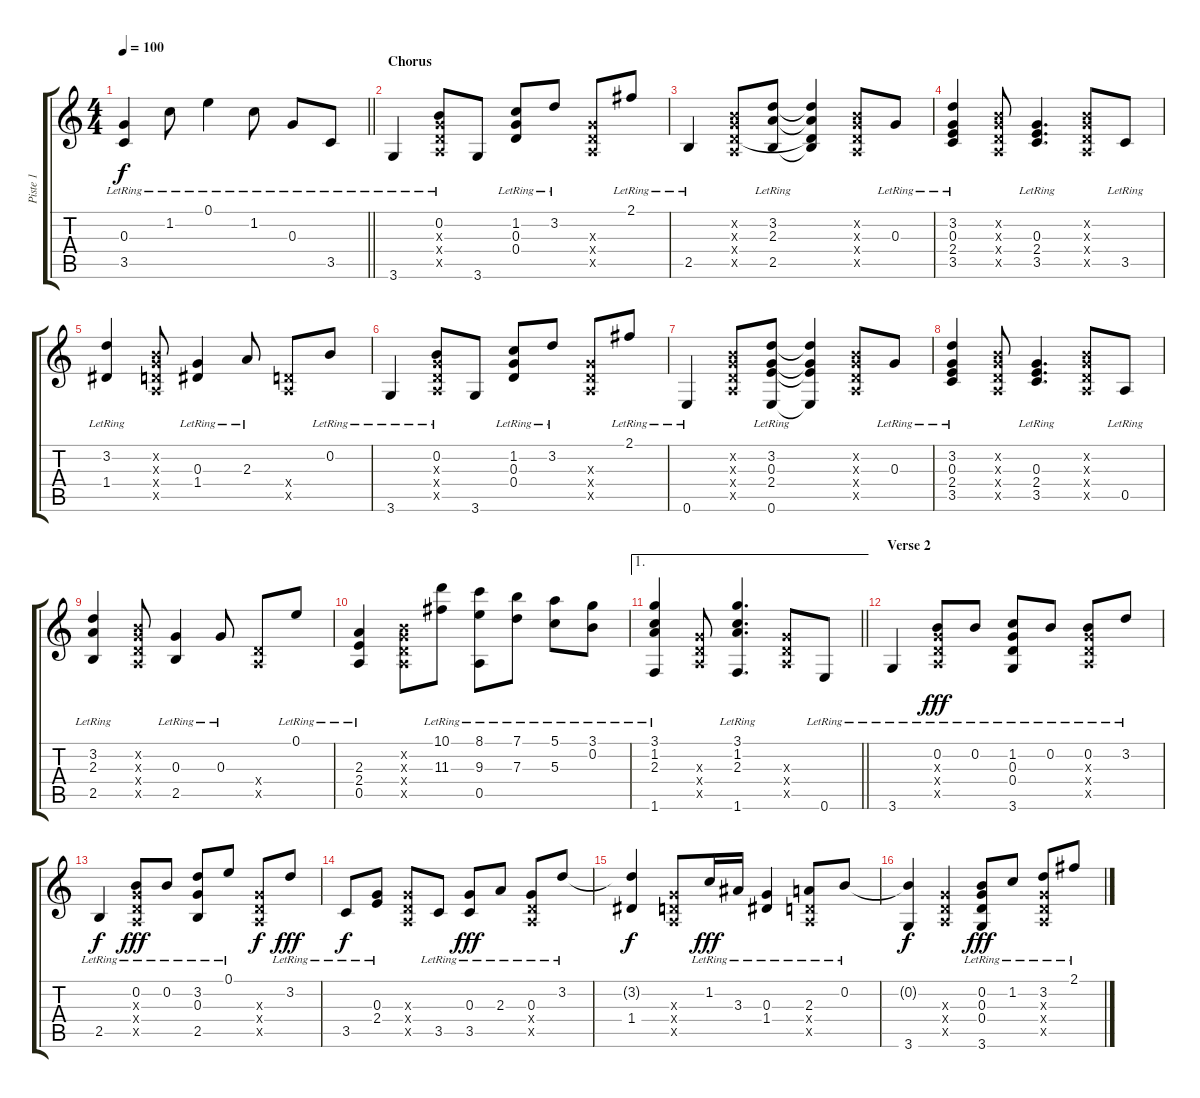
\track ("Piste 1" "Piste 1") {instrument acousticguitarnylon}
\staff {score tabs}
\tuning (E4 B3 G3 D3 A2 E2) {hide}
\ts (4 4)
\tempo 100
\clef g2
\barLineRight lightlight
\ks c
(0.3 3.5{lr}).4{dy f} 1.2{lr}.8 0.1{lr}.4 1.2{lr}.8 0.3{lr}.8 3.5{lr}.8 |
\section ("" "Chorus")
3.6{lr}.4 (0.2{lr} 0.3{x} 0.4{x} 0.5{x}).8 3.6.8 (1.2{lr} 0.3{lr} 0.4{lr}).8 3.2{lr}.8 (0.3{x} 0.4{x} 0.5{x}).8 2.1{lr}.8 |
2.5{lr}.4 (0.2{x} 0.3{x} 0.4{x} 0.5{x}).8 (3.2{lr} 2.3{lr} 2.5).8 (3.2{t} 2.3{t} 0.4{t} 2.5{t}).4 (0.2{x} 0.3{x} 0.4{x} 0.5{x}).8 0.3{lr}.8 |
(3.2{lr} 0.3{lr} 2.4{lr} 3.5{lr}).4 (0.2{x} 0.3{x} 0.4{x} 0.5{x}).8 (0.3 2.4{lr} 3.5{lr}).4{d} (0.2{x} 0.3{x} 0.4{x} 0.5{x}).8 3.5{lr}.8 |
(3.2{lr} 1.4{lr}).4 (0.2{x} 0.3{x} 0.4{x} 0.5{x}).8 (0.3{lr} 1.4).4 2.3{lr}.8 (0.4{x} 0.5{x}).8 0.2{lr}.8 |
3.6{lr}.4 (0.2{lr} 0.3{x} 0.4{x} 0.5{x}).8 3.6.8 (1.2{lr} 0.3{lr} 0.4{lr}).8 3.2{lr}.8 (0.3{x} 0.4{x} 0.5{x}).8 2.1{lr}.8 |
0.6{lr}.4 (0.2{x} 0.3{x} 0.4{x} 0.5{x}).8 (3.2{lr} 0.3{lr} 2.4 0.6).8 (3.2{t} 0.3{t} 2.4{t} 0.6{t}).4 (0.2{x} 0.3{x} 0.4{x} 0.5{x}).8 0.3{lr}.8 |
(3.2{lr} 0.3{lr} 2.4{lr} 3.5{lr}).4 (0.2{x} 0.3{x} 0.4{x} 0.5{x}).8 (0.3 2.4{lr} 3.5{lr}).4{d} (0.2{x} 0.3{x} 0.4{x} 0.5{x}).8 0.5{lr}.8 |
(3.2{lr} 2.3{lr} 2.5{lr}).4 (0.2{x} 0.3{x} 0.4{x} 0.5{x}).8 (0.3{lr} 2.5{lr}).4 0.3{lr}.8 (0.4{x} 0.5{x}).8 0.1{lr}.8 |
(2.3{lr} 2.4{lr} 0.5{lr}).4 (0.2{x} 0.3{x} 0.4{x} 0.5{x}).8 (10.1{lr} 11.3{lr}).8 (8.1{lr} 9.3{lr} 0.5{lr}).8 (7.1{lr} 7.3{lr}).8 (5.1{lr} 5.3{lr}).8 (3.1{lr} 0.2{lr}).8 |
\ae 1
\barLineRight lightlight
(3.1{lr} 1.2{lr} 2.3{lr} 1.6{lr}).4 (0.3{x} 0.4{x} 0.5{x}).8 (3.1{lr} 1.2{lr} 2.3{lr} 1.6{lr}).4{d} (0.3{x} 0.4{x} 0.5{x}).8 0.6{lr}.8 |
\section ("" "Verse 2")
3.6{lr}.4 (0.2{lr} 0.3{x} 0.4{x} 0.5{x}).8{dy fff} 0.2{lr}.8 (1.2{lr} 0.3{lr} 0.4{lr} 3.6{lr}).8 0.2{lr}.8 (0.2{lr} 0.3{x} 0.4{x} 0.5{x}).8 3.2{lr}.8 |
2.5{lr}.4{dy f} (0.2{lr} 0.3{x} 0.4{x} 0.5{x}).8{dy fff} 0.2{lr}.8 (3.2{lr} 0.3{lr} 2.5{lr}).8 0.1{lr}.8 (0.3{x} 0.4{x} 0.5{x}).8{dy f} 3.2{lr}.8{dy fff} |
3.5{lr}.8{dy f} (0.3{lr} 2.4{lr}).8 (0.3{x} 0.4{x} 0.5{x}).8 3.5{lr}.8 (0.3{lr} 3.5{lr}).8{dy fff} 2.3{lr}.8 (0.3{lr} 0.4{x} 0.5{x}).8 3.2{lr}.8 |
(3.2{t} 1.4).4{dy f} (0.3{x} 0.4{x} 0.5{x}).8 1.2{lr}.16{dy fff} 3.3{lr}.16 (0.3{lr} 1.4{lr}).4 (2.3{lr} 0.4{x} 0.5{x}).8 0.2{lr}.8 |
(0.2{t} 3.6).4{dy f} (0.3{x} 0.4{x} 0.5{x}).4 (0.2{lr} 0.3{lr} 0.4{lr} 3.6{lr}).8{dy fff} 1.2{lr}.8 (3.2{lr} 0.3{x} 0.4{x} 0.5{x}).8 2.1{lr}.8
